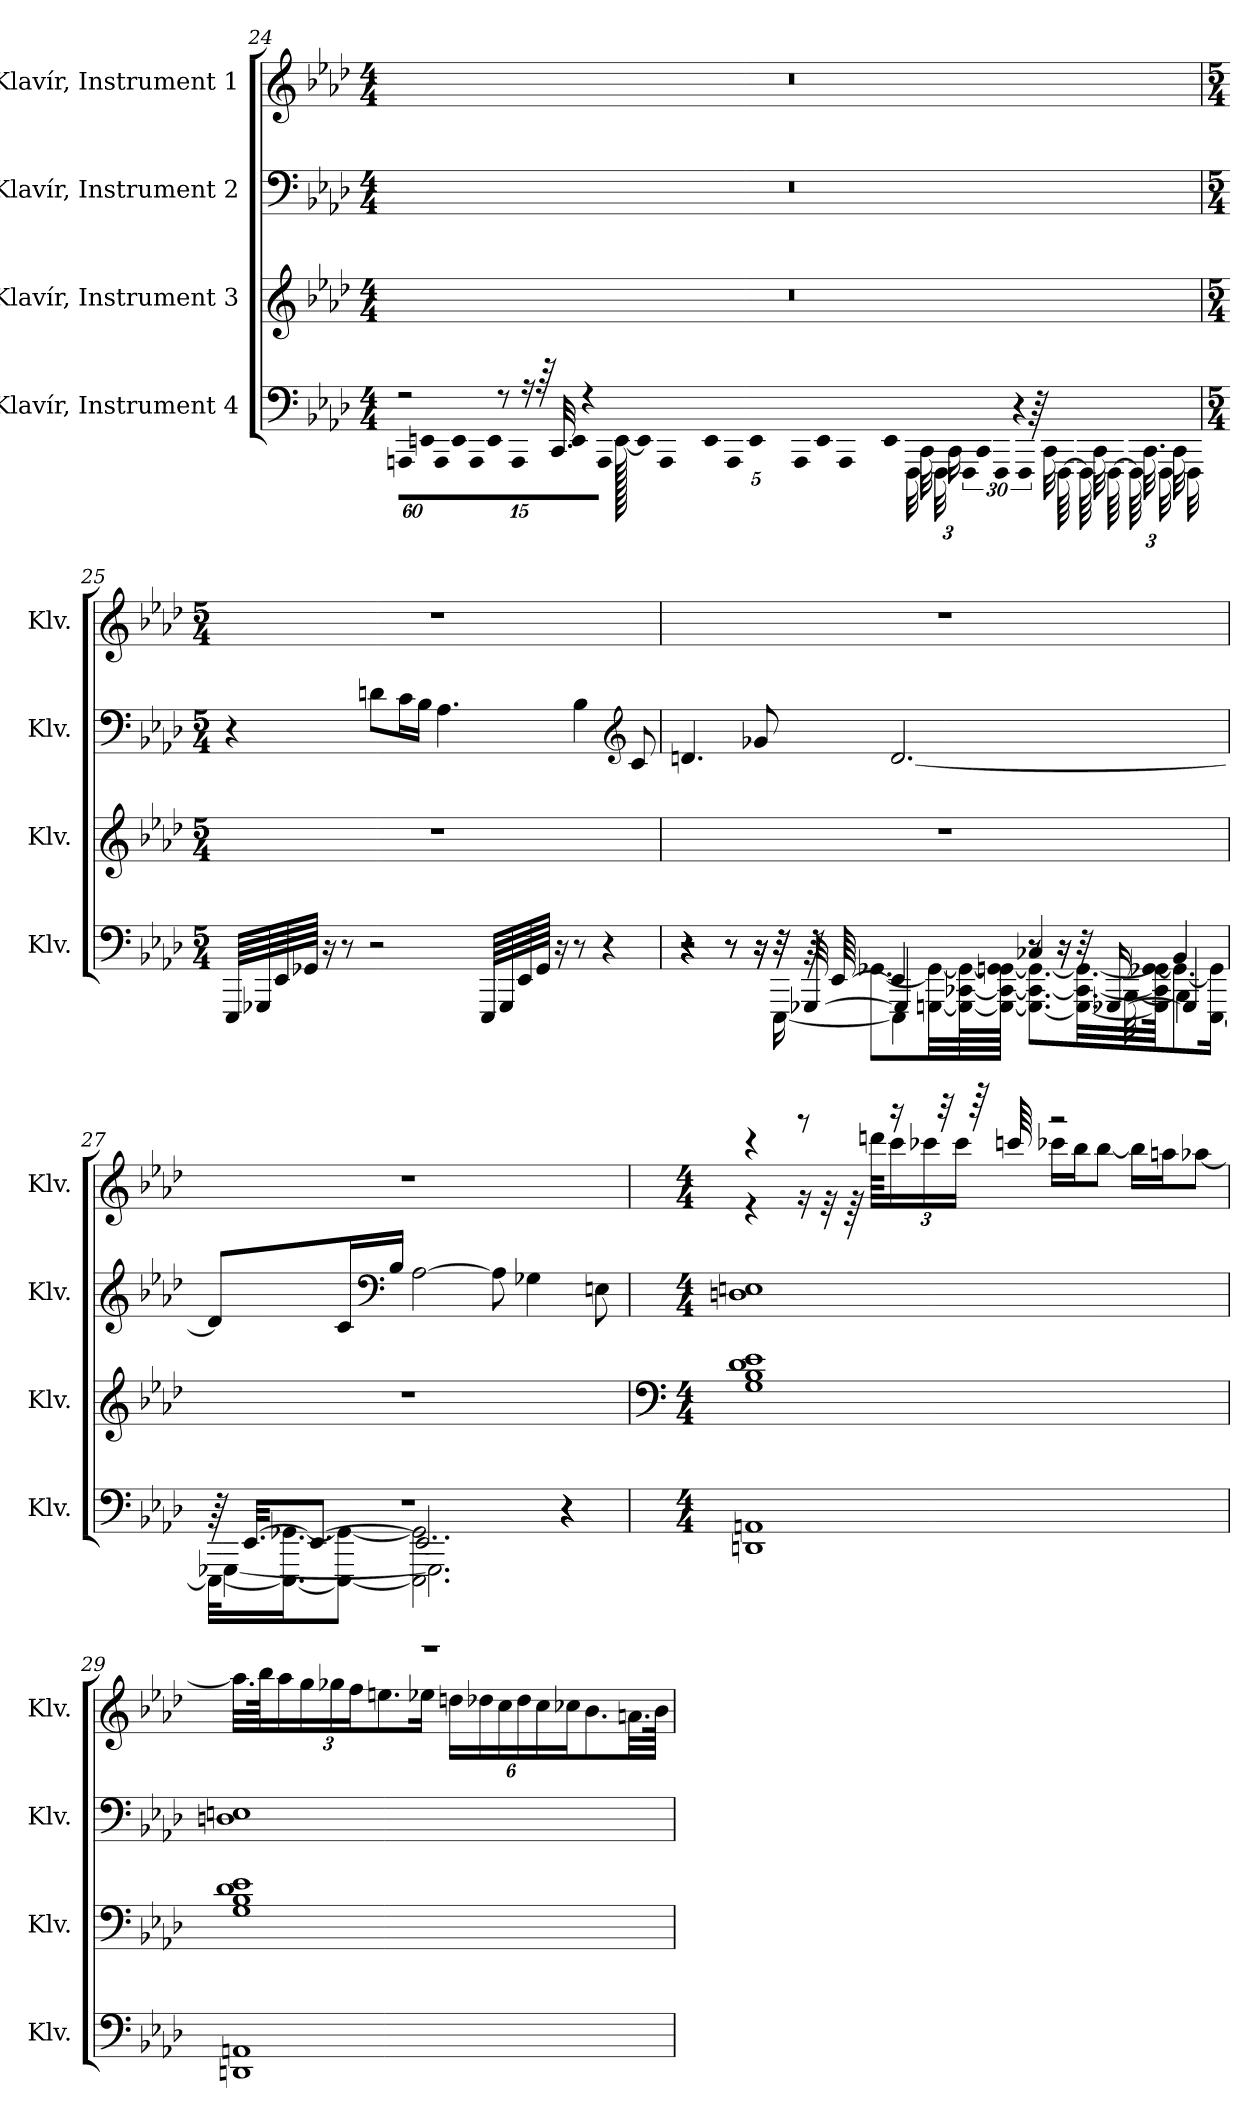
**kern	**kern	**kern	**kern
*part4	*part3	*part2	*part1
*staff4	*staff3	*staff2	*staff1
*I"Klavír, Instrument  4	*I"Klavír, Instrument  3	*I"Klavír, Instrument  2	*I"Klavír, Instrument  1
*I'Klv.	*I'Klv.	*I'Klv.	*I'Klv.
!!LO:LB:g=z
*clefF4	*clefG2	*clefF4	*clefG2
*k[b-e-a-d-]	*k[b-e-a-d-]	*k[b-e-a-d-]	*k[b-e-a-d-]
*M4/4	*M4/4	*M4/4	*M4/4
=24	=24	=24	=24
*^	*	*	*
*	*Xbrackettup	*	*	*
!	!LO:N:vis=32	!	!	!
2r	1920%53AAAn\LLL	1r	1r	1r
!	!LO:N:vis=32	!	!	!
.	1920%53EEn\	.	.	.
.	1920ryy	.	.	.
!	!LO:N:vis=32	!	!	!
.	1920%53AAA\	.	.	.
!	!LO:N:vis=32	!	!	!
.	1920%53EE\	.	.	.
!	!LO:N:vis=32	!	!	!
.	1920%53AAA\	.	.	.
.	1920ryy	.	.	.
!	!LO:N:vis=32	!	!	!
.	1920%53EE\	.	.	.
!	!LO:N:vis=32	!	!	!
.	1920%53AAA\	.	.	.
!	!LO:N:vis=32	!	!	!
.	1920%53EE\	.	.	.
.	1920ryy	.	.	.
!	!LO:N:vis=32	!	!	!
.	1920%53AAA\JJJ	.	.	.
.	[640EE\LLL	.	.	.
.	192%5EE\LLL]	.	.	.
!	!LO:N:vis=32	!	!	!
.	1920%53AAA\	.	.	.
.	1920ryy	.	.	.
!	!LO:N:vis=32	!	!	!
.	1920%53EE\	.	.	.
!	!LO:N:vis=32	!	!	!
.	1920%53AAA\	.	.	.
!	!LO:N:vis=32	!	!	!
.	1920%53EE\	.	.	.
.	1920ryy	.	.	.
!	!LO:N:vis=32	!	!	!
.	1920%53AAA\	.	.	.
!	!LO:N:vis=32	!	!	!
.	1920%53EE\	.	.	.
!	!LO:N:vis=32	!	!	!
.	1920%53AAA\	.	.	.
.	1920ryy	.	.	.
!	!LO:N:vis=32	!	!	!
.	1920%53EE\JJJ	.	.	.
8r	32FFF\LLL	.	.	.
.	32CC\	.	.	.
.	48FFF\J	.	.	.
.	24CC\	.	.	.
*	*brackettup	*	*	*
!	!LO:N:vis=256%9	!	!	!
16r	960%17FFF\KL	.	.	.
!	!LO:N:vis=32	!	!	!
.	640%23CC\	.	.	.
!	!LO:N:vis=32	!	!	!
.	640%23FFF\JJJ	.	.	.
64r	.	.	.	.
32.CC/	.	.	.	.
!	!LO:N:vis=64	!	!	!
.	960%17r	.	.	.
!	!LO:N:vis=256%9	!	!	!
.	960%17FFF\	.	.	.
4r	64r	.	.	.
.	32CC\LLL	.	.	.
.	[64FFF\L	.	.	.
.	64FFF\J]	.	.	.
.	32CC\	.	.	.
.	[64FFF\L	.	.	.
*	*Xbrackettup	*	*	*
.	96FFF\J]	.	.	.
.	48.CC\	.	.	.
.	48FFF\	.	.	.
.	32CC\	.	.	.
.	32FFF\JJJ	.	.	.
*v	*v	*	*	*
!!LO:LB:g=z
=25	=25	=25	=25
*M5/4	*M5/4	*M5/4	*M5/4
64EEE-/LLLL	4%5r	4r	4%5r
64GGG-X/	.	.	.
64EE-/	.	.	.
64GG-X/JJJJ	.	.	.
16r	.	.	.
8r	.	.	.
2r	.	8dn\L	.
.	.	16c\L	.
.	.	16B-\JJ	.
.	.	4.A-\	.
64EEE-/LLLL	.	.	.
64GGG-/	.	.	.
64EE-/	.	.	.
64GG-/JJJJ	.	.	.
16r	.	.	.
8r	.	4B-\	.
4r	.	.	.
*	*	*clefG2	*
.	.	8c/	.
!!LO:PB:g=z
=26	=26	=26	=26
*^	*	*	*
*	*^	*	*	*
*	*	*^	*	*	*
4r	2r	4r	4r	4%5r	4.dn/	4%5r
8r	.	8r	8r	.	.	.
16r	.	16r	16r	.	8g-X/	.
32r	.	32r	[16EEE-\	.	.	.
64r	.	[32GGG-X/	.	.	.	.
[64EE-/	.	.	.	.	.	.
4EE-/]	[8.GG-X\L	4GGG-/]	4EEE-\]	.	[2.d/	.
.	[32GGGn\ 32GG-\_LL	.	.	.	.	.
.	64GGG\_ [64CC-X\ 64GG-\_L	.	.	.	.	.
.	64GGG\_ 64CC-\_ 64GG-\] [64GGn\JJJJ	.	.	.	.	.
4C-X/	8.GGG\_ 8.CC-\_ 8.GG\_L	8r	8r	.	.	.
.	.	16r	16r	.	.	.
.	32.GGG\_ 32.CC-\_ 32.GG\_LL	[16GGG-X/	32r	.	.	.
.	.	.	[32BBB-\	.	.	.
.	64GGG\] 64CC-\] [64GG-X\ 64GG\]JJK	.	.	.	.	.
4BB-/	8.GG-\_	4GGG-/]	4BBB-\]	.	.	.
.	[16EEE-\ 16GG-\]Jk	.	.	.	.	.
!!LO:LB:g=z
=27	=27	=27	=27	=27	=27	=27
4%5r	32EEE-\KLL_	64r	[4GGG-X\	4%5r	8d/L]	4%5r
.	.	[32.EE-/KKL	.	.	.	.
.	16.EEE-\_ [16.GG-X\J	.	.	.	.	.
.	.	8.EE-/J_	.	.	.	.
.	8EEE-\_ 8GG-\_J	.	.	.	16c/L	.
*	*	*	*	*	*clefF4	*
.	.	.	.	.	16B-/JJ	.
.	2.EEE-\] 2.GG-\]	2.EE-/]	2.GGG-\]	.	[2A-\	.
.	.	.	.	.	8A-\]	.
.	.	.	.	.	4G-X\	.
.	4r	4r	4r	.	.	.
.	.	.	.	.	8En\	.
*v	*v	*v	*v	*	*	*
!!LO:LB:g=z
=28	=28	=28	=28
*	*clefF4	*	*
*M4/4	*M4/4	*M4/4	*M4/4
*	*	*	*MM50
*	*	*	*^
1DDn 1AAn	1G 1B- 1d- 1e-	1Dn 1En	4r	4r
.	.	.	8r	16r
.	.	.	.	32r
.	.	.	.	64r
.	.	.	.	64dddn\KKLL
*	*	*	*	*Xbrackettup
*	*	*	*MM35	*
.	.	.	16r	24ccc\
*	*	*	*MM50	*
.	.	.	.	24ccc-X\
.	.	.	32r	.
.	.	.	.	24ccc-\JJ
.	.	.	64r	.
.	.	.	64cccn/	.
.	.	.	2r	16ccc-X\LL
.	.	.	.	16bb-\J
.	.	.	.	[8bb-\J
.	.	.	.	16bb-\LL]
.	.	.	.	16aan\J
.	.	.	.	[8aa-X\J
!!LO:PB:g=z	!!
=29	=29	=29	=29	=29
*	*	*	*MM30	*
1DDn 1AAn	1G 1B- 1d- 1e-	1Dn 1En	1r	32.aa-\LLL]
.	.	.	.	64bb-\JK
.	.	.	.	16aa-\
*	*	*	*MM35	*
.	.	.	.	24gg\
*	*	*	*MM50	*
.	.	.	.	24gg-X\
.	.	.	.	24ff\J
.	.	.	.	8.een\
.	.	.	.	16ee-X\Jk
*	*	*	*MM35	*
.	.	.	.	24ddn\LL
*	*	*	*MM50	*
.	.	.	.	24dd-X\
.	.	.	.	24cc\
.	.	.	.	24dd-\
.	.	.	.	24cc\
.	.	.	.	24cc-X\J
*	*	*	*MM45	*
.	.	.	.	8.b-\
*	*	*	*MM35	*
.	.	.	.	32.an\LL
*	*	*	*MM50	*
.	.	.	.	64b-\JJJk
*	*	*	*v	*v
=	=	=	=
*-	*-	*-	*-
